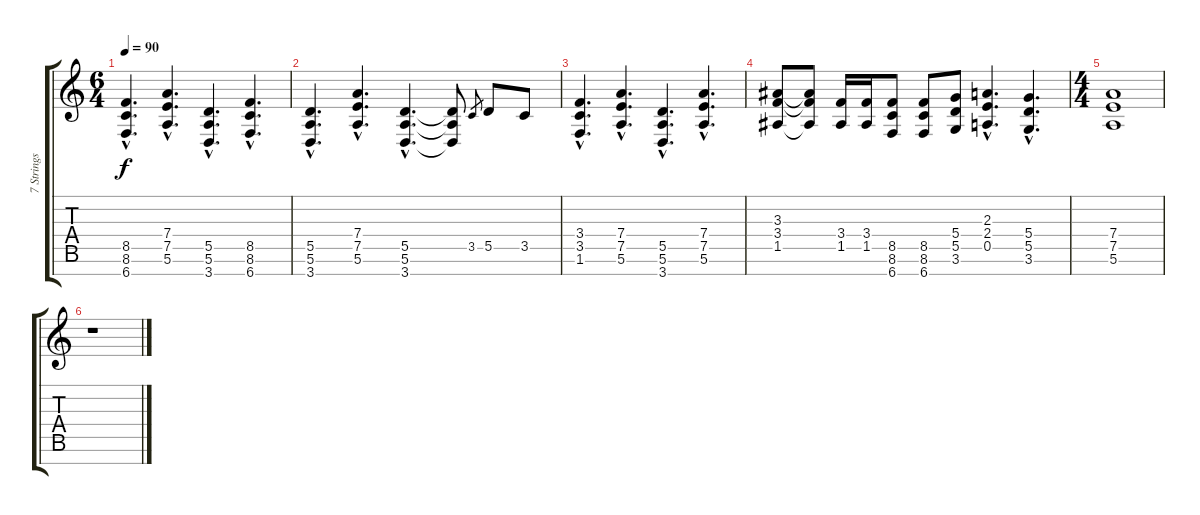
\track ("7 Strings Guitar" "7 Strings ") {instrument distortionguitar}
\staff {score tabs}
\tuning (E4 B3 G3 D3 A2 E2 B1) {hide}
\ts (6 4)
\tempo 90
\clef g2
\ks c
(8.5{hac} 8.6{hac} 6.7{hac}).4{d dy f} (7.4{hac} 7.5{hac} 5.6{hac}).4{d} (5.5{hac} 5.6{hac} 3.7{hac}).4{d} (8.5{hac} 8.6{hac} 6.7{hac}).4{d} |
(5.5{hac} 5.6{hac} 3.7{hac}).4{d} (7.4{hac} 7.5{hac} 5.6{hac}).4{d} (5.5{hac} 5.6{hac} 3.7{hac}).4{d} (5.5{t} 5.6{t} 3.7{t}).8 3.5.8{gr} 5.5.8 3.5.8 |
(3.4{hac} 3.5{hac} 1.6{hac}).4{d} (7.4{hac} 7.5{hac} 5.6{hac}).4{d} (5.5{hac} 5.6{hac} 3.7{hac}).4{d} (7.4{hac} 7.5{hac} 5.6{hac}).4{d} |
(3.3 3.4 1.5).8 (3.3{t} 3.4{t} 1.5{t}).8 (3.4 1.5).16 (3.4 1.5).16 (8.5 8.6 6.7).8 (8.5 8.6 6.7).8 (5.4 5.5 3.6).8 (2.3{hac} 2.4{hac} 0.5{hac}).4{d} (5.4{hac} 5.5{hac} 3.6{hac}).4{d} |
\ts (4 4)
(7.4 7.5 5.6).1 |
r.1
